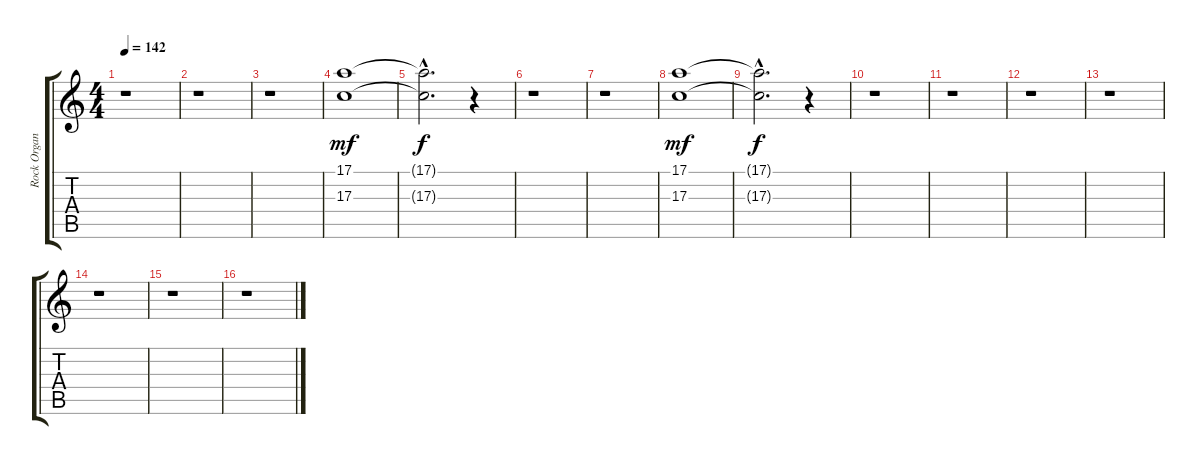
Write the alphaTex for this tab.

\track ("Rock Organ" "Rock Organ") {instrument rockorgan}
\staff {score tabs}
\tuning (E4 B3 G3 D3 A2 E2) {hide}
\ts (4 4)
\tempo 142
\clef g2
\ks c
r.1{dy f} |
r.1 |
r.1 |
(17.1 17.3).1{dy mf volume 14} |
(17.1{hac t} 17.3{hac t}).2{d dy f} r.4 |
r.1 |
r.1 |
(17.1 17.3).1{dy mf} |
(17.1{hac t} 17.3{hac t}).2{d dy f} r.4 |
r.1 |
r.1 |
r.1 |
r.1 |
r.1 |
r.1 |
r.1
